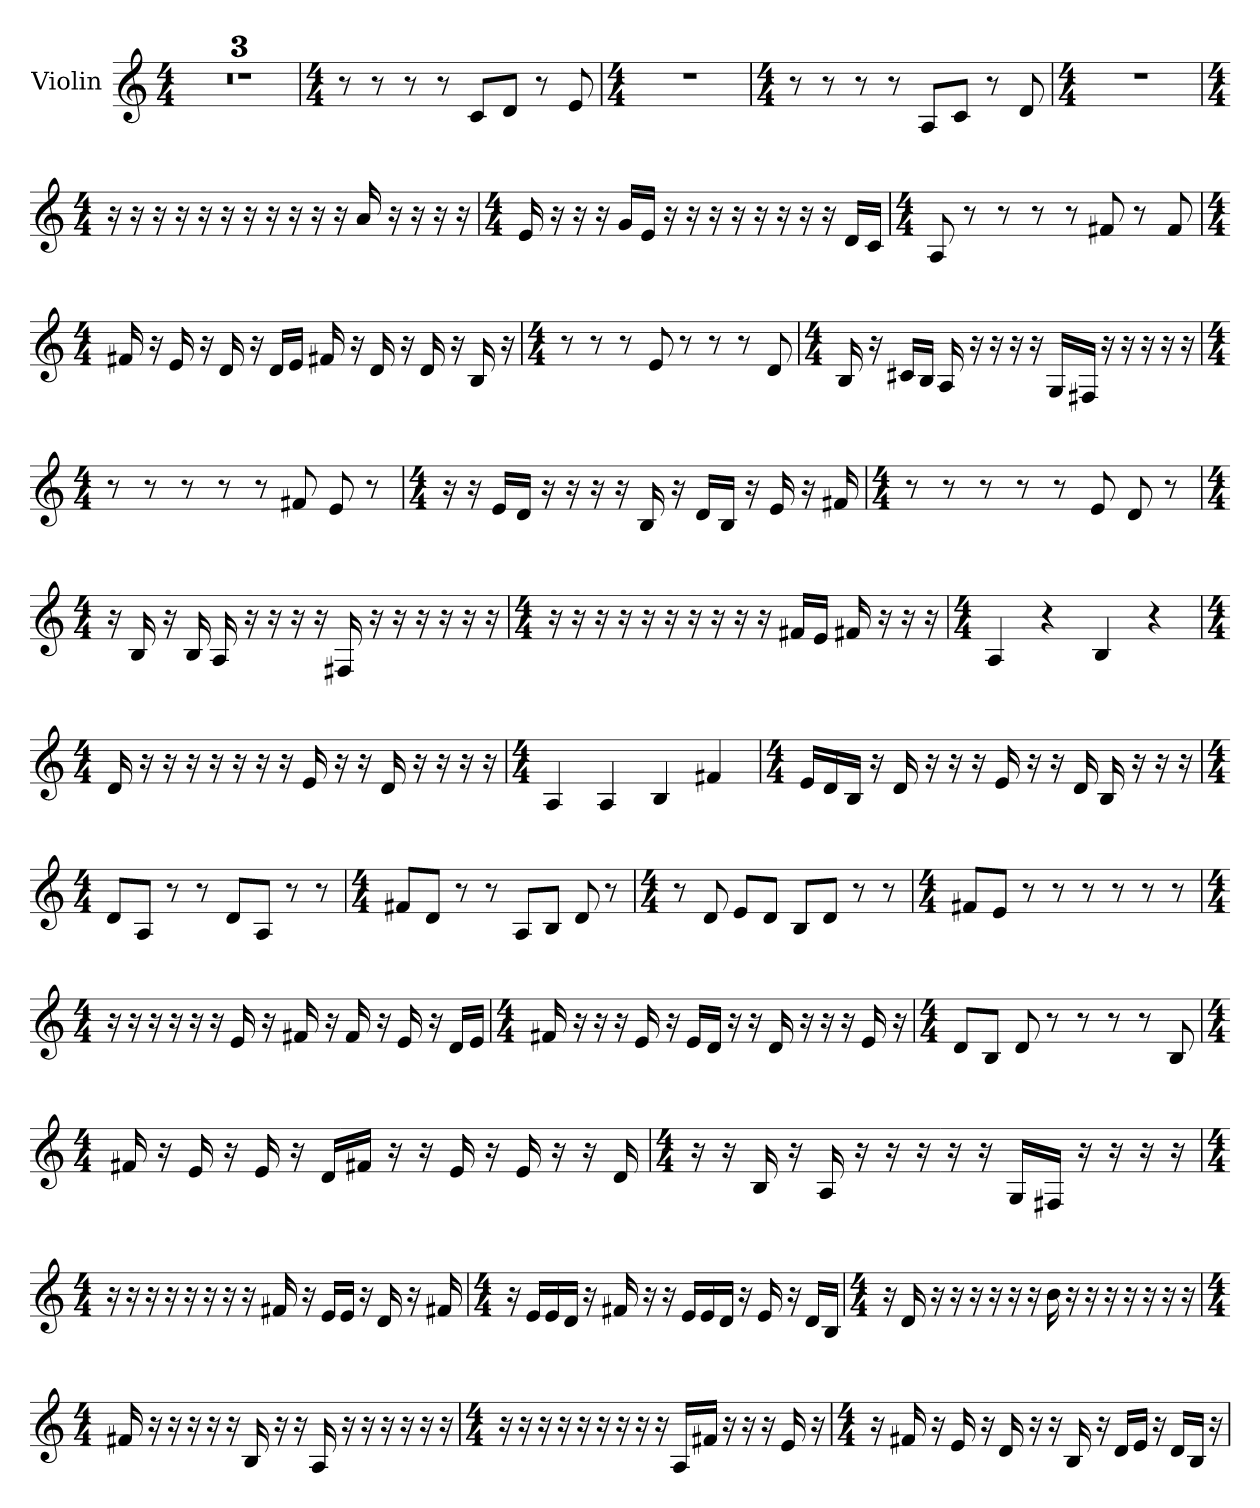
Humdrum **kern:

**kern
*part1
*staff1
*I"Violin
*I'Vln
*M4/4
=
1r
=
*M4/4
1r
=
*M4/4
1r
=
*M4/4
8r
8r
8r
8r
8cL
8dJ
8r
8e
=
*M4/4
1r
=
*M4/4
8r
8r
8r
8r
8AL
8cJ
8r
8d
=
*M4/4
1r
=
*M4/4
16r
16r
16r
16r
16r
16r
16r
16r
16r
16r
16r
16a
16r
16r
16r
16r
=
*M4/4
16e
16r
16r
16r
16gLL
16eJJ
16r
16r
16r
16r
16r
16r
16r
16r
16dLL
16cJJ
=
*M4/4
8A
8r
8r
8r
8r
8f#X
8r
8f#
=
*M4/4
16f#X
16r
16e
16r
16d
16r
16dLL
16eJJ
16f#X
16r
16d
16r
16d
16r
16B
16r
=
*M4/4
8r
8r
8r
8e
8r
8r
8r
8d
=
*M4/4
16B
16r
16c#XLL
16BJJ
16A
16r
16r
16r
16r
16GLL
16F#XJJ
16r
16r
16r
16r
16r
=
*M4/4
8r
8r
8r
8r
8r
8f#X
8e
8r
=
*M4/4
16r
16r
16eLL
16dJJ
16r
16r
16r
16r
16B
16r
16dLL
16BJJ
16r
16e
16r
16f#X
=
*M4/4
8r
8r
8r
8r
8r
8e
8d
8r
=
*M4/4
16r
16B
16r
16B
16A
16r
16r
16r
16r
16F#X
16r
16r
16r
16r
16r
16r
=
*M4/4
16r
16r
16r
16r
16r
16r
16r
16r
16r
16r
16f#XLL
16eJJ
16f#X
16r
16r
16r
=
*M4/4
4A
4r
4B
4r
=
*M4/4
16d
16r
16r
16r
16r
16r
16r
16r
16e
16r
16r
16d
16r
16r
16r
16r
=
*M4/4
4A
4A
4B
4f#X
=
*M4/4
16eLL
16d
16BJJ
16r
16d
16r
16r
16r
16e
16r
16r
16d
16B
16r
16r
16r
=
*M4/4
8dL
8AJ
8r
8r
8dL
8AJ
8r
8r
=
*M4/4
8f#XL
8dJ
8r
8r
8AL
8BJ
8d
8r
=
*M4/4
8r
8d
8eL
8dJ
8BL
8dJ
8r
8r
=
*M4/4
8f#XL
8eJ
8r
8r
8r
8r
8r
8r
=
*M4/4
16r
16r
16r
16r
16r
16r
16e
16r
16f#X
16r
16f#
16r
16e
16r
16dLL
16eJJ
=
*M4/4
16f#X
16r
16r
16r
16e
16r
16eLL
16dJJ
16r
16r
16d
16r
16r
16r
16e
16r
=
*M4/4
8dL
8BJ
8d
8r
8r
8r
8r
8B
=
*M4/4
16f#X
16r
16e
16r
16e
16r
16dLL
16f#XJJ
16r
16r
16e
16r
16e
16r
16r
16d
=
*M4/4
16r
16r
16B
16r
16A
16r
16r
16r
16r
16r
16GLL
16F#XJJ
16r
16r
16r
16r
=
*M4/4
16r
16r
16r
16r
16r
16r
16r
16r
16f#X
16r
16eLL
16eJJ
16r
16d
16r
16f#X
=
*M4/4
16r
16eLL
16e
16dJJ
16r
16f#X
16r
16r
16eLL
16e
16dJJ
16r
16e
16r
16dLL
16BJJ
=
*M4/4
16r
16d
16r
16r
16r
16r
16r
16r
16b
16r
16r
16r
16r
16r
16r
16r
=
*M4/4
16f#X
16r
16r
16r
16r
16r
16B
16r
16r
16A
16r
16r
16r
16r
16r
16r
=
*M4/4
16r
16r
16r
16r
16r
16r
16r
16r
16r
16ALL
16f#XJJ
16r
16r
16r
16e
16r
=
*M4/4
16r
16f#X
16r
16e
16r
16d
16r
16r
16B
16r
16dLL
16eJJ
16r
16dLL
16BJJ
16r
=
*-
